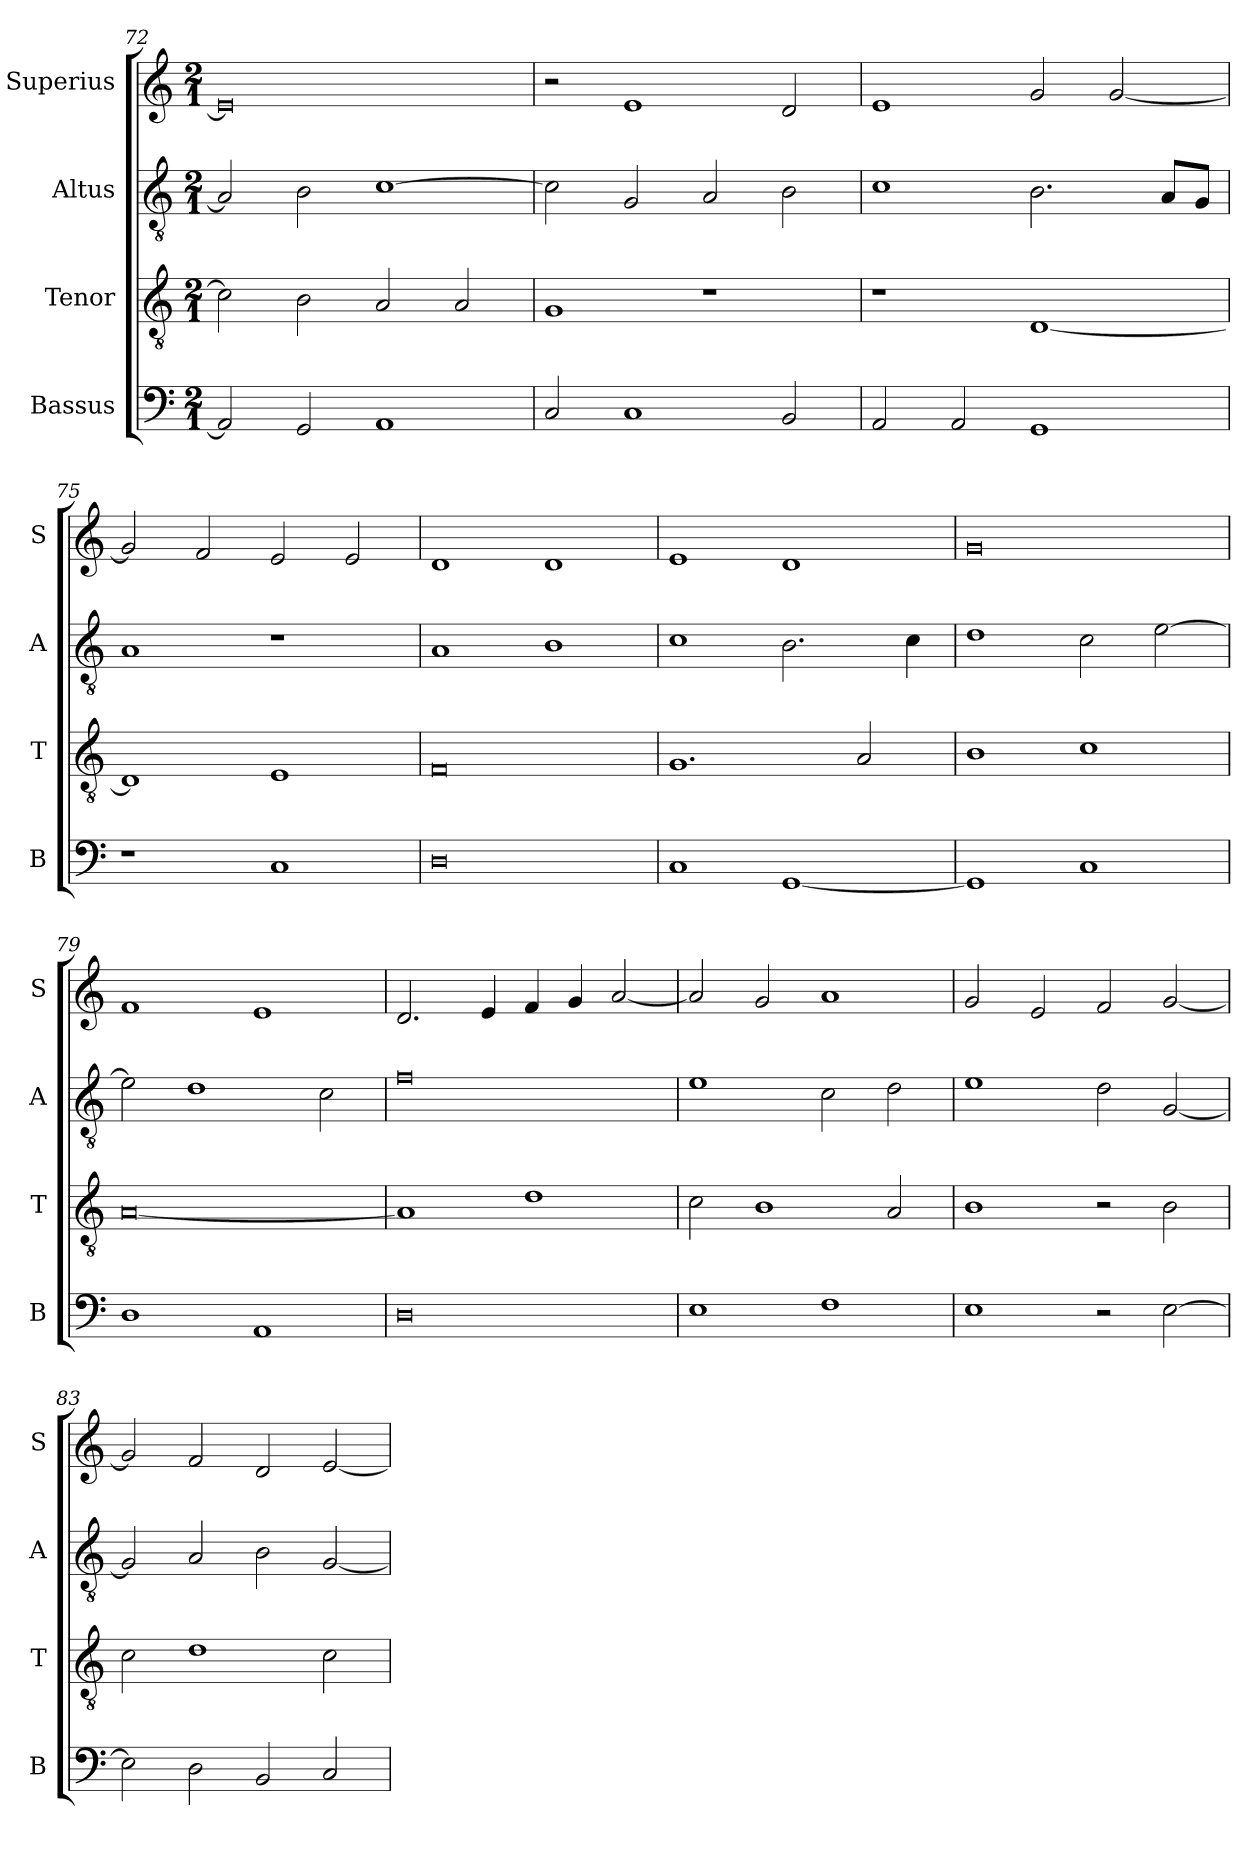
**kern	**kern	**kern	**kern
*part4	*part3	*part2	*part1
*staff4	*staff3	*staff2	*staff1
*I"Bassus	*I"Tenor	*I"Altus	*I"Superius
*I'B	*I'T	*I'A	*I'S
*clefF4	*clefGv2	*clefGv2	*clefG2
*k[]	*k[]	*k[]	*k[]
*C:	*C:	*C:	*C:
*M2/1	*M2/1	*M2/1	*M2/1
=72	=72	=72	=72
2AA]	2c]	2A]	0e]
2GG	2B	2B	.
1AA	2A	[1c	.
.	2A	.	.
=73	=73	=73	=73
2C	1G	2c]	2r
1C	.	2G	1e
.	1r	2A	.
2BB	.	2B	2d
=74	=74	=74	=74
2AA	1r	1c	1e
2AA	.	.	.
1GG	[1D	2.B	2g
.	.	.	[2g
.	.	8AL	.
.	.	8GJ	.
=75	=75	=75	=75
1r	1D]	1A	2g]
.	.	.	2f
1C	1E	1r	2e
.	.	.	2e
=76	=76	=76	=76
0D	0F	1A	1d
.	.	1B	1d
=77	=77	=77	=77
1C	1.G	1c	1e
[1GG	.	2.B	1d
.	2A	.	.
.	.	4c	.
=78	=78	=78	=78
1GG]	1B	1d	0g
1C	1c	2c	.
.	.	[2e	.
=79	=79	=79	=79
1D	[0A	2e]	1f
.	.	1d	.
1AA	.	.	1e
.	.	2c	.
=80	=80	=80	=80
0D	1A]	0f	2.d
.	.	.	4e
.	1d	.	4f
.	.	.	4g
.	.	.	[2a
=81	=81	=81	=81
1E	2c	1e	2a]
.	1B	.	2g
1F	.	2c	1a
.	2A	2d	.
=82	=82	=82	=82
1E	1B	1e	2g
.	.	.	2e
2r	2r	2d	2f
[2E	2B	[2G	[2g
=83	=83	=83	=83
2E]	2c	2G]	2g]
2D	1d	2A	2f
2BB	.	2B	2d
2C	2c	[2G	[2e
=	=	=	=
*-	*-	*-	*-
